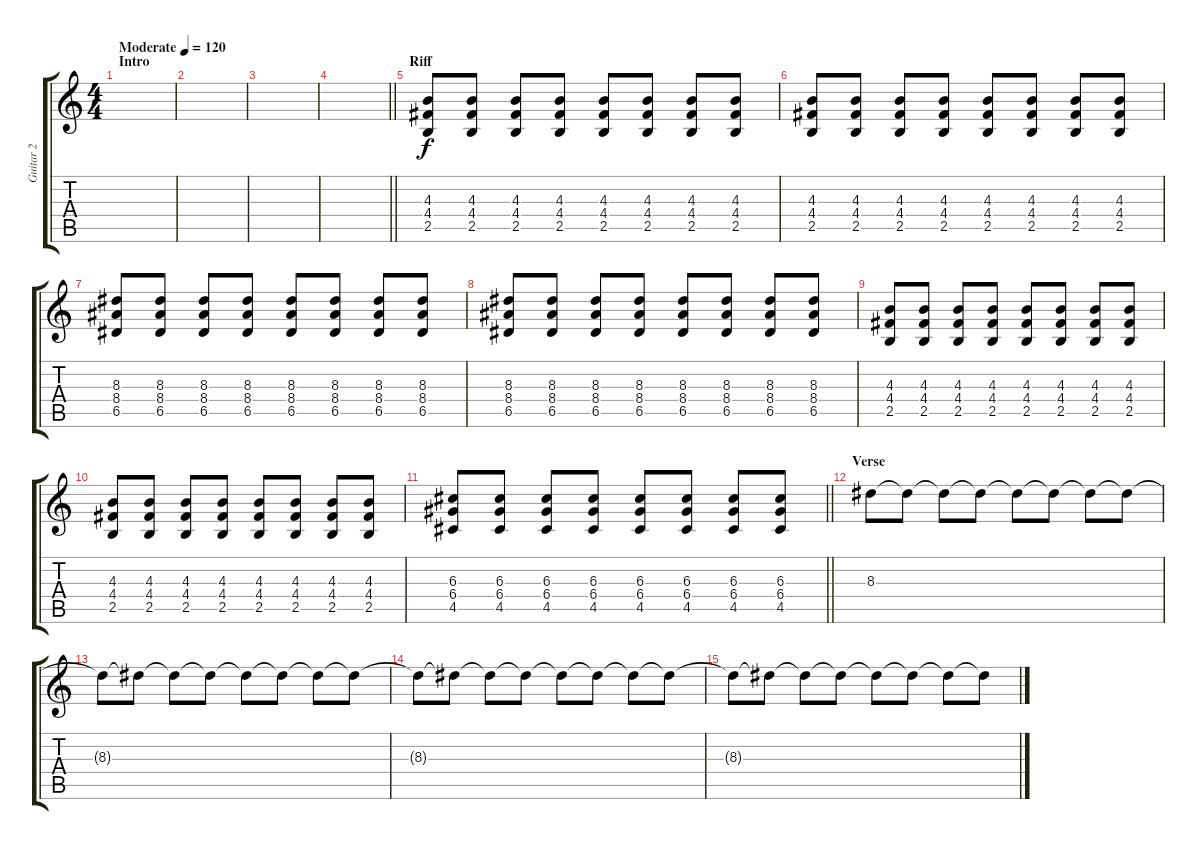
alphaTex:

\track ("Guitar 2 " "Guitar 2 ") {instrument distortionguitar}
\staff {score tabs}
\tuning (E4 B3 G3 D3 A2 E2) {hide}
\ts (4 4)
\section ("" "Intro")
\tempo (120 "Moderate")
\clef g2
\ks c
|
|
|
\barLineRight lightlight
|
\section ("" "Riff")
(4.3 4.4 2.5).8 (4.3 4.4 2.5).8 (4.3 4.4 2.5).8 (4.3 4.4 2.5).8 (4.3 4.4 2.5).8 (4.3 4.4 2.5).8 (4.3 4.4 2.5).8 (4.3 4.4 2.5).8 |
(4.3 4.4 2.5).8 (4.3 4.4 2.5).8 (4.3 4.4 2.5).8 (4.3 4.4 2.5).8 (4.3 4.4 2.5).8 (4.3 4.4 2.5).8 (4.3 4.4 2.5).8 (4.3 4.4 2.5).8 |
(8.3 8.4 6.5).8 (8.3 8.4 6.5).8 (8.3 8.4 6.5).8 (8.3 8.4 6.5).8 (8.3 8.4 6.5).8 (8.3 8.4 6.5).8 (8.3 8.4 6.5).8 (8.3 8.4 6.5).8 |
(8.3 8.4 6.5).8 (8.3 8.4 6.5).8 (8.3 8.4 6.5).8 (8.3 8.4 6.5).8 (8.3 8.4 6.5).8 (8.3 8.4 6.5).8 (8.3 8.4 6.5).8 (8.3 8.4 6.5).8 |
(4.3 4.4 2.5).8 (4.3 4.4 2.5).8 (4.3 4.4 2.5).8 (4.3 4.4 2.5).8 (4.3 4.4 2.5).8 (4.3 4.4 2.5).8 (4.3 4.4 2.5).8 (4.3 4.4 2.5).8 |
(4.3 4.4 2.5).8 (4.3 4.4 2.5).8 (4.3 4.4 2.5).8 (4.3 4.4 2.5).8 (4.3 4.4 2.5).8 (4.3 4.4 2.5).8 (4.3 4.4 2.5).8 (4.3 4.4 2.5).8 |
\barLineRight lightlight
(6.3 6.4 4.5).8 (6.3 6.4 4.5).8 (6.3 6.4 4.5).8 (6.3 6.4 4.5).8 (6.3 6.4 4.5).8 (6.3 6.4 4.5).8 (6.3 6.4 4.5).8 (6.3 6.4 4.5).8 |
\section ("" "Verse")
8.3.8 8.3{t}.8 8.3{t}.8 8.3{t}.8 8.3{t}.8 8.3{t}.8 8.3{t}.8 8.3{t}.8 |
8.3{t}.8 8.3{t}.8 8.3{t}.8 8.3{t}.8 8.3{t}.8 8.3{t}.8 8.3{t}.8 8.3{t}.8 |
8.3{t}.8 8.3{t}.8 8.3{t}.8 8.3{t}.8 8.3{t}.8 8.3{t}.8 8.3{t}.8 8.3{t}.8 |
8.3{t}.8 8.3{t}.8 8.3{t}.8 8.3{t}.8 8.3{t}.8 8.3{t}.8 8.3{t}.8 8.3{t}.8
